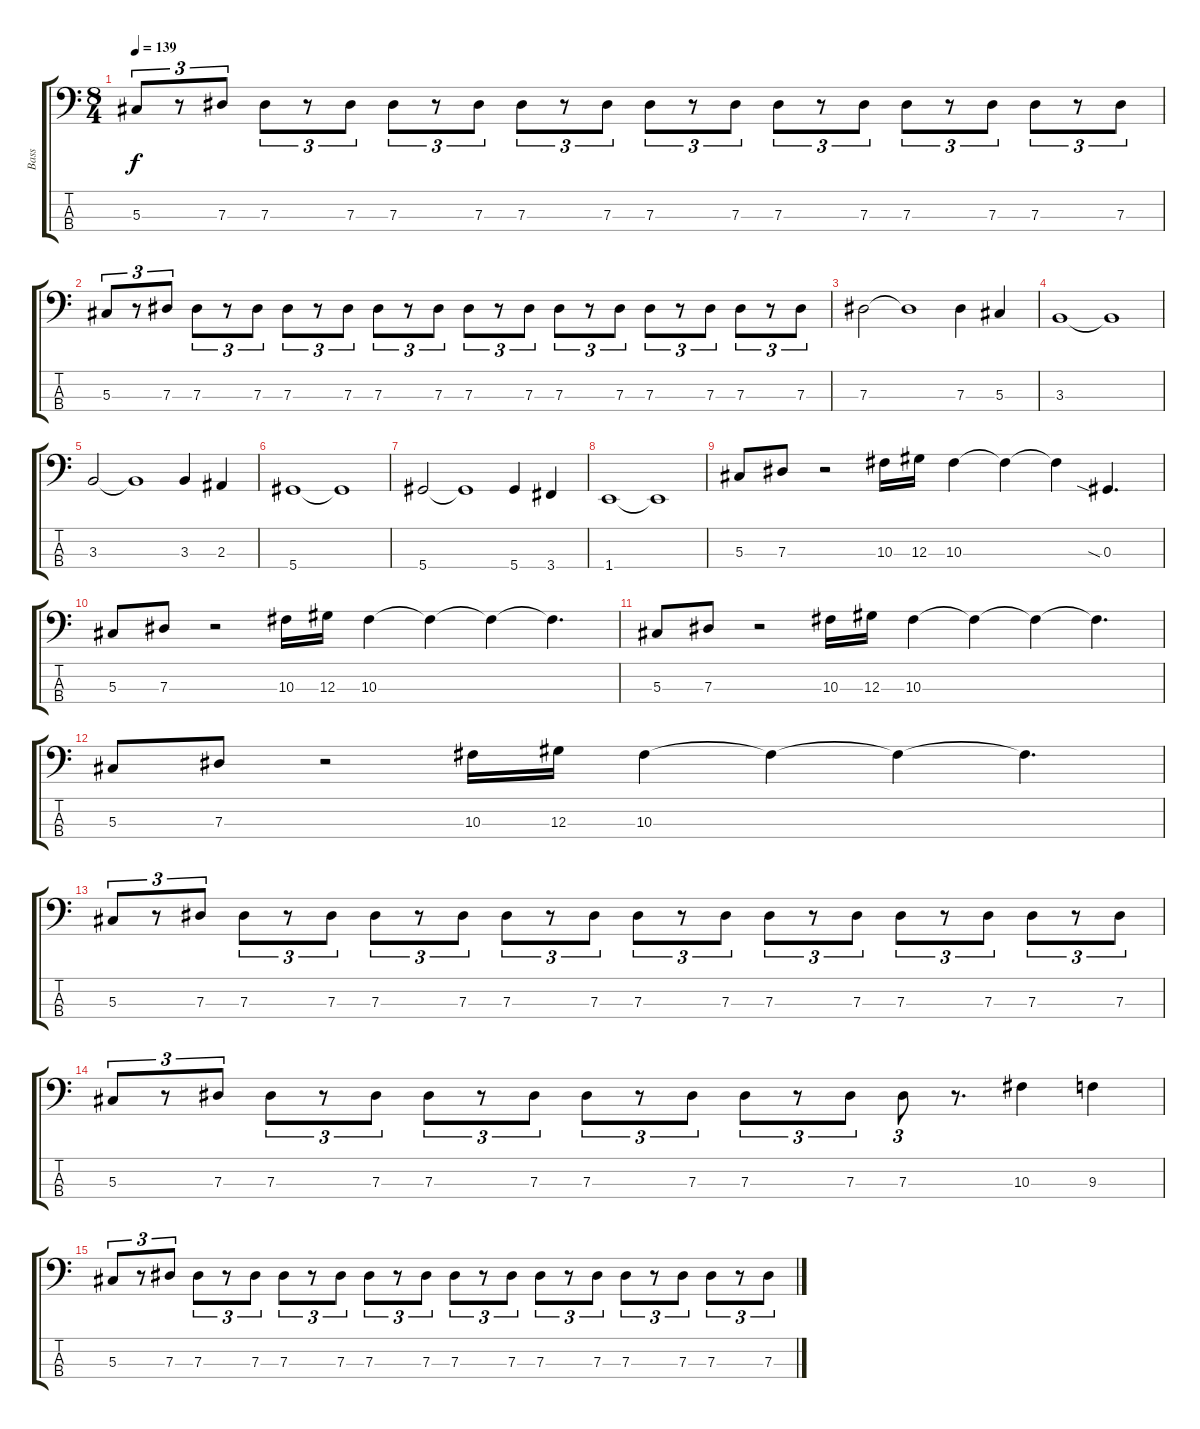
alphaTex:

\track ("Bass" "Bass") {instrument electricbassfinger}
\staff {score tabs}
\tuning (Gb2 Db2 Ab1 Eb1) {hide}
\ts (8 4)
\tempo 139
\clef f4
\ks c
5.3.8{tu (3 2) dy f} r.8{tu (3 2)} 7.3.8{tu (3 2)} 7.3.8{tu (3 2)} r.8{tu (3 2)} 7.3.8{tu (3 2)} 7.3.8{tu (3 2)} r.8{tu (3 2)} 7.3.8{tu (3 2)} 7.3.8{tu (3 2)} r.8{tu (3 2)} 7.3.8{tu (3 2)} 7.3.8{tu (3 2)} r.8{tu (3 2)} 7.3.8{tu (3 2)} 7.3.8{tu (3 2)} r.8{tu (3 2)} 7.3.8{tu (3 2)} 7.3.8{tu (3 2)} r.8{tu (3 2)} 7.3.8{tu (3 2)} 7.3.8{tu (3 2)} r.8{tu (3 2)} 7.3.8{tu (3 2)} |
5.3.8{tu (3 2)} r.8{tu (3 2)} 7.3.8{tu (3 2)} 7.3.8{tu (3 2)} r.8{tu (3 2)} 7.3.8{tu (3 2)} 7.3.8{tu (3 2)} r.8{tu (3 2)} 7.3.8{tu (3 2)} 7.3.8{tu (3 2)} r.8{tu (3 2)} 7.3.8{tu (3 2)} 7.3.8{tu (3 2)} r.8{tu (3 2)} 7.3.8{tu (3 2)} 7.3.8{tu (3 2)} r.8{tu (3 2)} 7.3.8{tu (3 2)} 7.3.8{tu (3 2)} r.8{tu (3 2)} 7.3.8{tu (3 2)} 7.3.8{tu (3 2)} r.8{tu (3 2)} 7.3.8{tu (3 2)} |
7.3.2 7.3{t}.1 7.3.4 5.3.4 |
3.3.1 3.3{t}.1 |
3.3.2 3.3{t}.1 3.3.4 2.3.4 |
5.4.1 5.4{t}.1 |
5.4.2 5.4{t}.1 5.4.4 3.4.4 |
1.4.1 1.4{t}.1 |
5.3.8 7.3.8 r.2 10.3.16 12.3.16 10.3.4 10.3{t}.4 10.3{t}.4 0.3{sia}.4{d} |
5.3.8 7.3.8 r.2 10.3.16 12.3.16 10.3.4 10.3{t}.4 10.3{t}.4 10.3{t}.4{d} |
5.3.8 7.3.8 r.2 10.3.16 12.3.16 10.3.4 10.3{t}.4 10.3{t}.4 10.3{t}.4{d} |
5.3.8 7.3.8 r.2 10.3.16 12.3.16 10.3.4 10.3{t}.4 10.3{t}.4 10.3{t}.4{d} |
5.3.8{tu (3 2)} r.8{tu (3 2)} 7.3.8{tu (3 2)} 7.3.8{tu (3 2)} r.8{tu (3 2)} 7.3.8{tu (3 2)} 7.3.8{tu (3 2)} r.8{tu (3 2)} 7.3.8{tu (3 2)} 7.3.8{tu (3 2)} r.8{tu (3 2)} 7.3.8{tu (3 2)} 7.3.8{tu (3 2)} r.8{tu (3 2)} 7.3.8{tu (3 2)} 7.3.8{tu (3 2)} r.8{tu (3 2)} 7.3.8{tu (3 2)} 7.3.8{tu (3 2)} r.8{tu (3 2)} 7.3.8{tu (3 2)} 7.3.8{tu (3 2)} r.8{tu (3 2)} 7.3.8{tu (3 2)} |
5.3.8{tu (3 2)} r.8{tu (3 2)} 7.3.8{tu (3 2)} 7.3.8{tu (3 2)} r.8{tu (3 2)} 7.3.8{tu (3 2)} 7.3.8{tu (3 2)} r.8{tu (3 2)} 7.3.8{tu (3 2)} 7.3.8{tu (3 2)} r.8{tu (3 2)} 7.3.8{tu (3 2)} 7.3.8{tu (3 2)} r.8{tu (3 2)} 7.3.8{tu (3 2)} 7.3.8{tu (3 2)} r.8{d} 10.3.4 9.3.4 |
5.3.8{tu (3 2)} r.8{tu (3 2)} 7.3.8{tu (3 2)} 7.3.8{tu (3 2)} r.8{tu (3 2)} 7.3.8{tu (3 2)} 7.3.8{tu (3 2)} r.8{tu (3 2)} 7.3.8{tu (3 2)} 7.3.8{tu (3 2)} r.8{tu (3 2)} 7.3.8{tu (3 2)} 7.3.8{tu (3 2)} r.8{tu (3 2)} 7.3.8{tu (3 2)} 7.3.8{tu (3 2)} r.8{tu (3 2)} 7.3.8{tu (3 2)} 7.3.8{tu (3 2)} r.8{tu (3 2)} 7.3.8{tu (3 2)} 7.3.8{tu (3 2)} r.8{tu (3 2)} 7.3.8{tu (3 2)}
